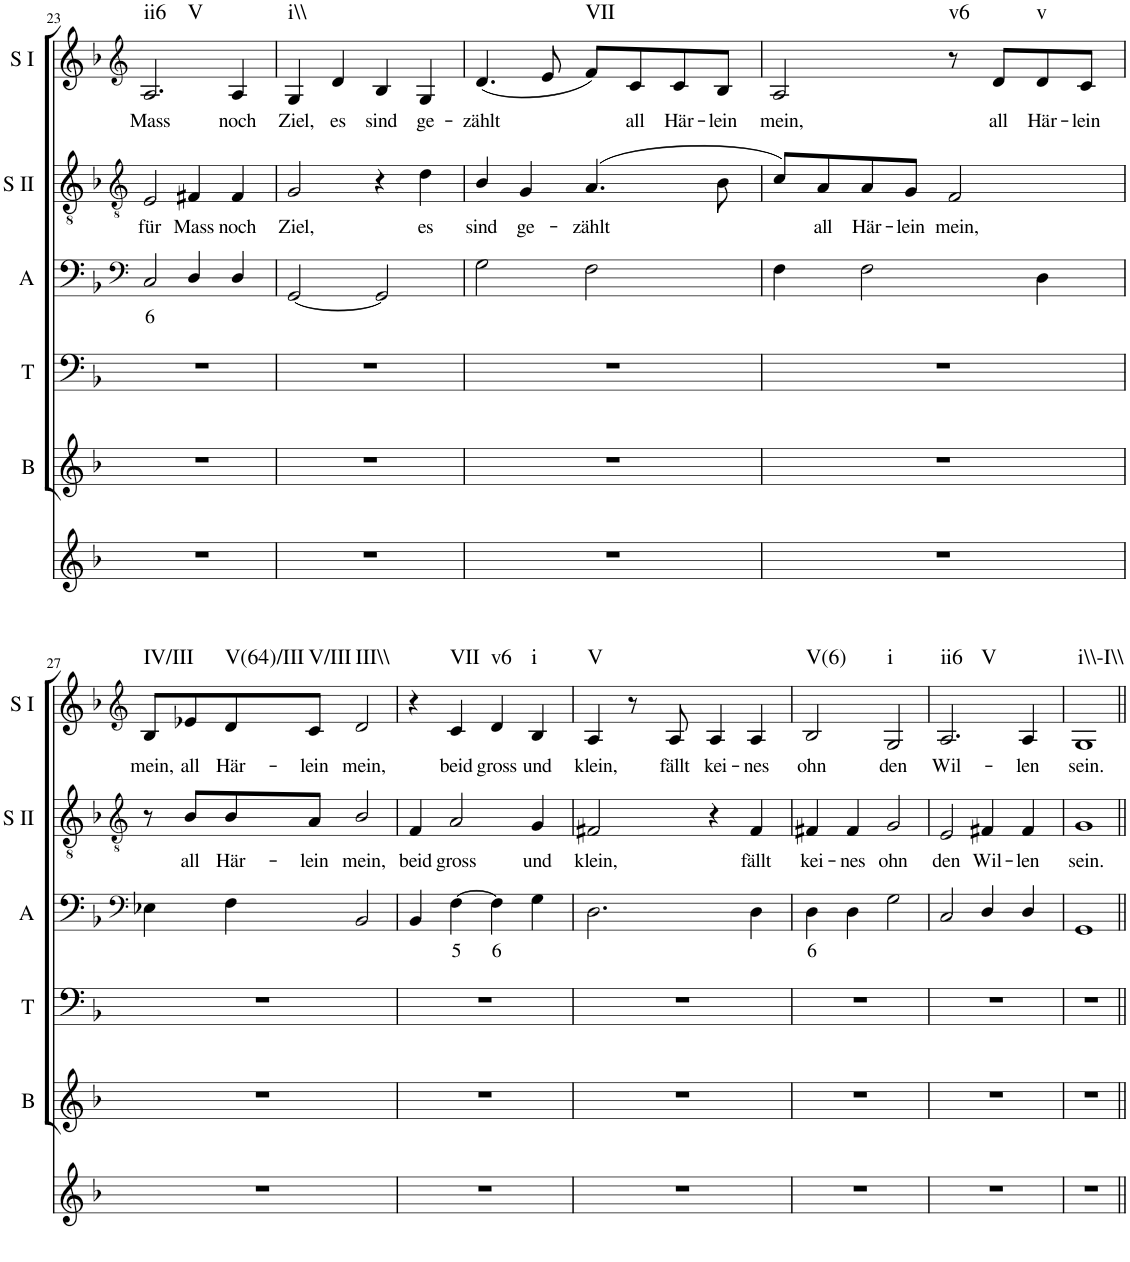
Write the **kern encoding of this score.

**kern	**kern	**kern	**kern	**text	**kern	**text	**kern	**text	**harte
*part6	*part5	*part4	*part3	*part3	*part2	*part2	*part1	*part1	*part1
*staff6	*staff5	*staff4	*staff3	*staff3	*staff2	*staff2	*staff1	*staff1	*
*I"Continuo	*I"Bass	*I"Tenor	*I"Alto	*	*I"Soprano II	*	*I"Soprano I	*	*
*	*I'B	*I'T	*I'A	*	*I'S II	*	*I'S I	*	*
!!LO:PB:g=z
*clefG2	*clefG2	*clefF4	*clefF4	*	*clefGv2	*	*clefG2	*	*
*k[b-]	*k[b-]	*k[b-]	*k[b-]	*	*k[b-]	*	*k[b-]	*	*
*M4/4	*M4/4	*M4/4	*M4/4	*	*M4/4	*	*M4/4	*	*
=23	=23	=23	=23	=23	=23	=23	=23	=23	=23
!	!	!	!	!LO:LY:b	!	!LO:LY:b	!	!LO:LY:b	!LO:H:n=1:kt=ii6
!	!	!	!	!	!	!	!	!	!LO:H:n=2:kt=V
1r	1r	1r	2C/	6	2E/	für	2.A/	Mass	N N
!	!	!	!	!	!	!LO:LY:b	!	!	!
.	.	.	4D/	.	4F#X/	Mass	.	.	.
!	!	!	!	!	!	!LO:LY:b	!	!LO:LY:b	!
.	.	.	4D/	.	4F#/	noch	4A/	noch	.
=24	=24	=24	=24	=24	=24	=24	=24	=24	=24
!	!	!	!	!	!	!LO:LY:b	!	!LO:LY:b	!LO:H:kt=i\\
1r	1r	1r	[2GG/	.	2G/	Ziel,	4G/	Ziel,	N
!	!	!	!	!	!	!	!	!LO:LY:b	!
.	.	.	.	.	.	.	4d/	es	.
!	!	!	!	!	!	!	!	!LO:LY:b	!
.	.	.	2GG/]	.	4r	.	4B-/	sind	.
!	!	!	!	!	!	!LO:LY:b	!	!LO:LY:b	!
.	.	.	.	.	4d\	es	4G/	ge-	.
=25	=25	=25	=25	=25	=25	=25	=25	=25	=25
!	!	!	!	!	!	!LO:LY:b	!	!LO:LY:b	!
1r	1r	1r	2G\	.	4B-/	sind	(4.d/	zählt	.
!	!	!	!	!	!	!LO:LY:b	!	!	!
.	.	.	.	.	4G/	ge-	.	.	.
.	.	.	.	.	.	.	8e/	.	.
!	!	!	!	!	!	!LO:LY:b	!	!	!LO:H:kt=VII
.	.	.	2F\	.	(4.A/	zählt	8f/L)	.	N
!	!	!	!	!	!	!	!	!LO:LY:b	!
.	.	.	.	.	.	.	8c/	all	.
!	!	!	!	!	!	!	!	!LO:LY:b	!
.	.	.	.	.	.	.	8c/	Här-	.
!	!	!	!	!	!	!	!	!LO:LY:b	!
.	.	.	.	.	8B-\	.	8B-/J	lein	.
=26	=26	=26	=26	=26	=26	=26	=26	=26	=26
!	!	!	!	!	!	!	!	!LO:LY:b	!
1r	1r	1r	4F\	.	8c/L)	.	2A/	mein,	.
!	!	!	!	!	!	!LO:LY:b	!	!	!
.	.	.	.	.	8A/	all	.	.	.
!	!	!	!	!	!	!LO:LY:b	!	!	!
.	.	.	2F\	.	8A/	Här-	.	.	.
!	!	!	!	!	!	!LO:LY:b	!	!	!
.	.	.	.	.	8G/J	lein	.	.	.
!	!	!	!	!	!	!LO:LY:b	!	!	!LO:H:kt=v6
.	.	.	.	.	2F/	mein,	8r	.	N
!	!	!	!	!	!	!	!	!LO:LY:b	!
.	.	.	.	.	.	.	8d/L	all	.
!	!	!	!	!	!	!	!	!LO:LY:b	!LO:H:kt=v
.	.	.	4D\	.	.	.	8d/	Här-	N
!	!	!	!	!	!	!	!	!LO:LY:b	!
.	.	.	.	.	.	.	8c/J	lein	.
!!LO:LB:g=z
=27	=27	=27	=27	=27	=27	=27	=27	=27	=27
*	*	*	*clefF4	*	*clefGv2	*	*clefG2	*	*
!	!	!	!	!	!	!	!	!LO:LY:b	!LO:H:kt=IV/III
1r	1r	1r	4E-X\	.	8r	.	8B-/L	mein,	N
!	!	!	!	!	!	!LO:LY:b	!	!LO:LY:b	!
.	.	.	.	.	8B-/L	all	8e-X/	all	.
!	!	!	!	!	!	!LO:LY:b	!	!LO:LY:b	!LO:H:kt=V(64)/III
.	.	.	4F\	.	8B-/	Här-	8d/	Här-	N
!	!	!	!	!	!	!LO:LY:b	!	!LO:LY:b	!LO:H:kt=V/III
.	.	.	.	.	8A/J	lein	8c/J	lein	N
!	!	!	!	!	!	!LO:LY:b	!	!LO:LY:b	!LO:H:kt=III\\
.	.	.	2BB-/	.	2B-/	mein,	2d/	mein,	N
=28	=28	=28	=28	=28	=28	=28	=28	=28	=28
!	!	!	!	!	!	!LO:LY:b	!	!	!
1r	1r	1r	4BB-/	.	4F/	beid	4r	.	.
!	!	!	!	!LO:LY:b	!	!LO:LY:b	!	!LO:LY:b	!LO:H:kt=VII
.	.	.	[4F\	5	2A/	gross	4c/	beid	N
!	!	!	!	!LO:LY:b	!	!	!	!LO:LY:b	!LO:H:kt=v6
.	.	.	4F\]	6	.	.	4d/	gross	N
!	!	!	!	!	!	!LO:LY:b	!	!LO:LY:b	!LO:H:kt=i
.	.	.	4G\	.	4G/	und	4B-/	und	N
=29	=29	=29	=29	=29	=29	=29	=29	=29	=29
!	!	!	!	!	!	!LO:LY:b	!	!LO:LY:b	!LO:H:kt=V
1r	1r	1r	2.D\	.	2F#X/	klein,	4A/	klein,	N
.	.	.	.	.	.	.	8r	.	.
!	!	!	!	!	!	!	!	!LO:LY:b	!
.	.	.	.	.	.	.	8A/	fällt	.
!	!	!	!	!	!	!	!	!LO:LY:b	!
.	.	.	.	.	4r	.	4A/	kei-	.
!	!	!	!	!	!	!LO:LY:b	!	!LO:LY:b	!
.	.	.	4D\	.	4F#/	fällt	4A/	nes	.
=30	=30	=30	=30	=30	=30	=30	=30	=30	=30
!	!	!	!	!LO:LY:b	!	!LO:LY:b	!	!LO:LY:b	!LO:H:kt=V(6)
1r	1r	1r	4D\	6	4F#X/	kei-	2B-/	ohn	N
!	!	!	!	!	!	!LO:LY:b	!	!	!
.	.	.	4D\	.	4F#/	nes	.	.	.
!	!	!	!	!	!	!LO:LY:b	!	!LO:LY:b	!LO:H:kt=i
.	.	.	2G\	.	2G/	ohn	2G/	den	N
=31	=31	=31	=31	=31	=31	=31	=31	=31	=31
!	!	!	!	!	!	!LO:LY:b	!	!LO:LY:b	!LO:H:n=1:kt=ii6
!	!	!	!	!	!	!	!	!	!LO:H:n=2:kt=V
1r	1r	1r	2C/	.	2E/	den	2.A/	Wil-	N N
!	!	!	!	!	!	!LO:LY:b	!	!	!
.	.	.	4D/	.	4F#X/	Wil-	.	.	.
!	!	!	!	!	!	!LO:LY:b	!	!LO:LY:b	!
.	.	.	4D/	.	4F#/	len	4A/	len	.
=32	=32	=32	=32	=32	=32	=32	=32	=32	=32
!	!	!	!	!	!	!LO:LY:b	!	!LO:LY:b	!LO:H:kt=i\\-I\\
1r	1r	1r	1GG	.	1G	sein.	1G	sein.	N
=||	=||	=||	=||	=||	=||	=||	=||	=||	=||
*-	*-	*-	*-	*-	*-	*-	*-	*-	*-
